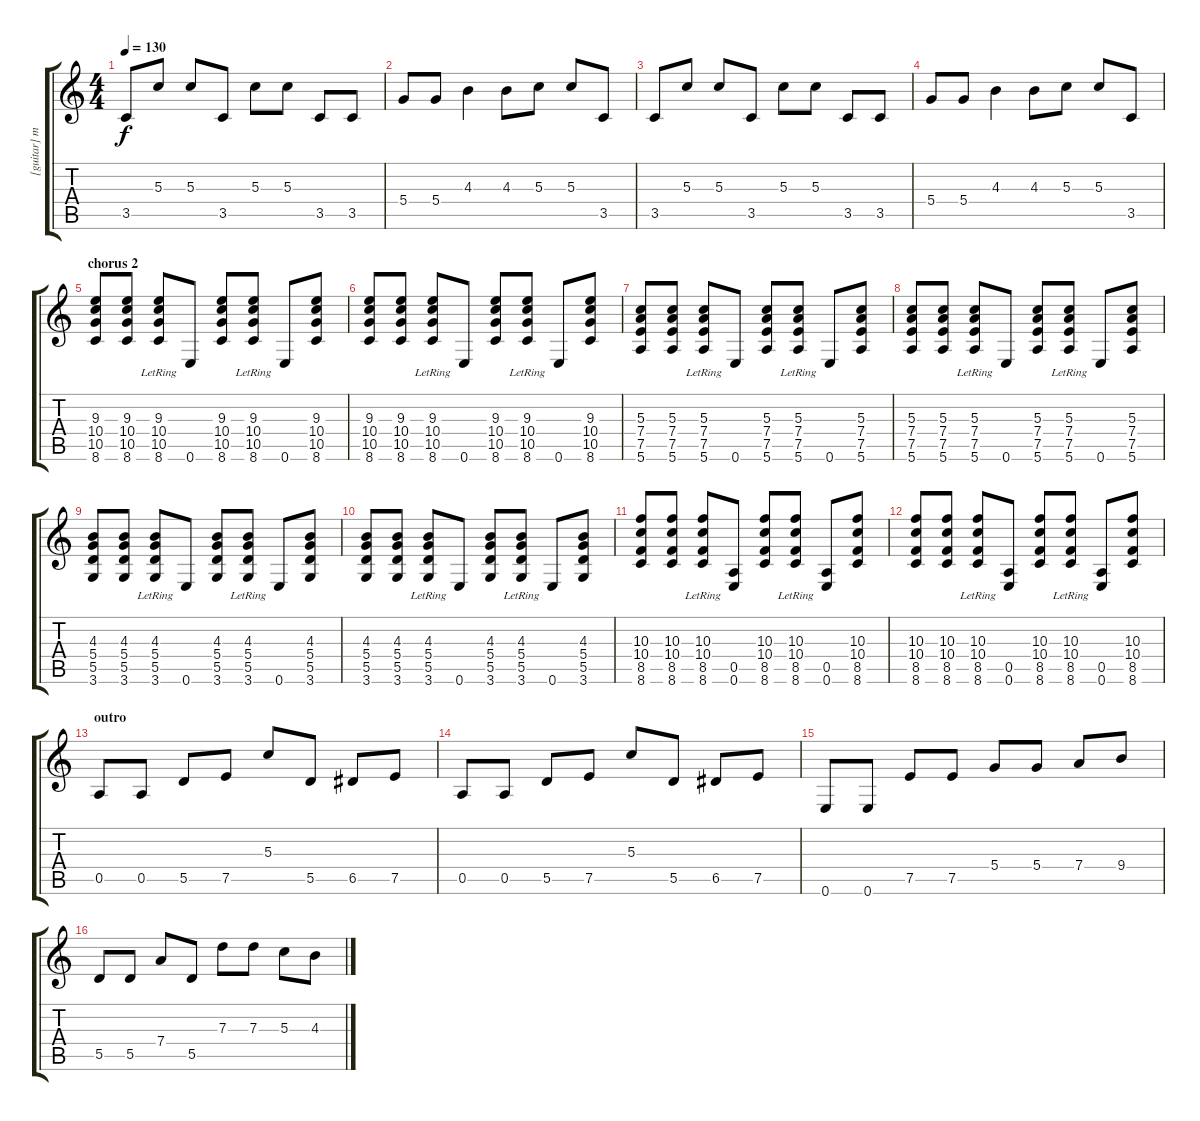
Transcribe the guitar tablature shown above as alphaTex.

\track ("[guitar] matt - doubled" "[guitar] m") {instrument distortionguitar}
\staff {score tabs}
\tuning (E4 B3 G3 D3 A2 E2) {hide}
\ts (4 4)
\tempo 130
\clef g2
\ks c
3.5.8{dy f} 5.3.8 5.3.8 3.5.8 5.3.8 5.3.8 3.5.8 3.5.8 |
5.4.8 5.4.8 4.3.4 4.3.8 5.3.8 5.3.8 3.5.8 |
3.5.8 5.3.8 5.3.8 3.5.8 5.3.8 5.3.8 3.5.8 3.5.8 |
5.4.8 5.4.8 4.3.4 4.3.8 5.3.8 5.3.8 3.5.8 |
\section ("" "chorus 2")
(9.3 10.4 10.5 8.6).8 (9.3 10.4 10.5 8.6).8 (9.3{lr} 10.4{lr} 10.5{lr} 8.6).8 0.6.8 (9.3 10.4 10.5 8.6).8 (9.3{lr} 10.4{lr} 10.5{lr} 8.6).8 0.6.8 (9.3 10.4 10.5 8.6).8 |
(9.3 10.4 10.5 8.6).8 (9.3 10.4 10.5 8.6).8 (9.3{lr} 10.4{lr} 10.5{lr} 8.6).8 0.6.8 (9.3 10.4 10.5 8.6).8 (9.3{lr} 10.4{lr} 10.5{lr} 8.6).8 0.6.8 (9.3 10.4 10.5 8.6).8 |
(5.3 7.4 7.5 5.6).8 (5.3 7.4 7.5 5.6).8 (5.3{lr} 7.4{lr} 7.5{lr} 5.6).8 0.6.8 (5.3 7.4 7.5 5.6).8 (5.3{lr} 7.4{lr} 7.5{lr} 5.6).8 0.6.8 (5.3 7.4 7.5 5.6).8 |
(5.3 7.4 7.5 5.6).8 (5.3 7.4 7.5 5.6).8 (5.3{lr} 7.4{lr} 7.5{lr} 5.6).8 0.6.8 (5.3 7.4 7.5 5.6).8 (5.3{lr} 7.4{lr} 7.5{lr} 5.6).8 0.6.8 (5.3 7.4 7.5 5.6).8 |
(4.3 5.4 5.5 3.6).8 (4.3 5.4 5.5 3.6).8 (4.3{lr} 5.4{lr} 5.5{lr} 3.6).8 0.6.8 (4.3 5.4 5.5 3.6).8 (4.3{lr} 5.4{lr} 5.5{lr} 3.6).8 0.6.8 (4.3 5.4 5.5 3.6).8 |
(4.3 5.4 5.5 3.6).8 (4.3 5.4 5.5 3.6).8 (4.3{lr} 5.4{lr} 5.5{lr} 3.6).8 0.6.8 (4.3 5.4 5.5 3.6).8 (4.3{lr} 5.4{lr} 5.5{lr} 3.6).8 0.6.8 (4.3 5.4 5.5 3.6).8 |
(10.3 10.4 8.5 8.6).8 (10.3 10.4 8.5 8.6).8 (10.3{lr} 10.4{lr} 8.5{lr} 8.6).8 (0.5 0.6).8 (10.3 10.4 8.5 8.6).8 (10.3{lr} 10.4{lr} 8.5{lr} 8.6).8 (0.5 0.6).8 (10.3 10.4 8.5 8.6).8 |
(10.3 10.4 8.5 8.6).8 (10.3 10.4 8.5 8.6).8 (10.3{lr} 10.4{lr} 8.5{lr} 8.6).8 (0.5 0.6).8 (10.3 10.4 8.5 8.6).8 (10.3{lr} 10.4{lr} 8.5{lr} 8.6).8 (0.5 0.6).8 (10.3 10.4 8.5 8.6).8 |
\section ("" "outro")
0.5.8 0.5.8 5.5.8 7.5.8 5.3.8 5.5.8 6.5.8 7.5.8 |
0.5.8 0.5.8 5.5.8 7.5.8 5.3.8 5.5.8 6.5.8 7.5.8 |
0.6.8 0.6.8 7.5.8 7.5.8 5.4.8 5.4.8 7.4.8 9.4.8 |
5.5.8 5.5.8 7.4.8 5.5.8 7.3.8 7.3.8 5.3.8 4.3.8
